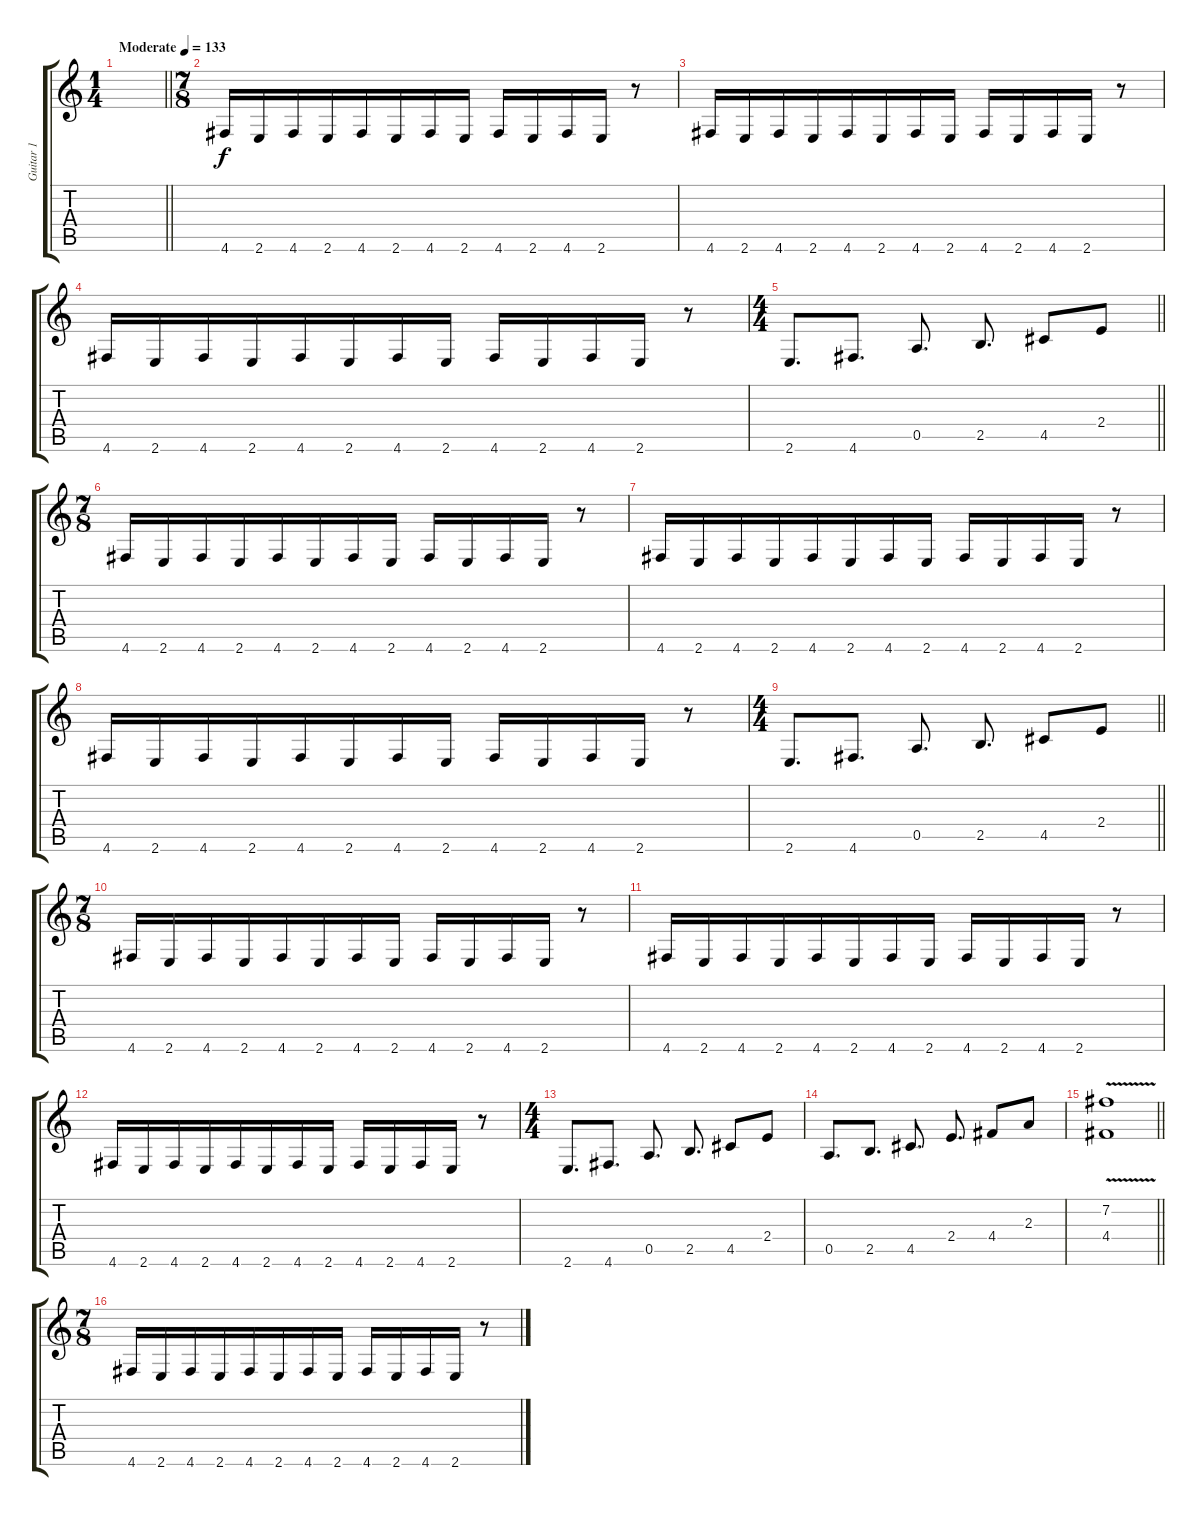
\track ("Guitar 1" "Guitar 1") {instrument distortionguitar}
\staff {score tabs}
\tuning (E4 B3 G3 D3 A2 D2) {hide}
\ts (1 4)
\tempo (133 "Moderate")
\clef g2
\barLineRight lightlight
\ks c
|
\ts (7 8)
4.6.16 2.6.16 4.6.16 2.6.16 4.6.16 2.6.16 4.6.16 2.6.16 4.6.16 2.6.16 4.6.16 2.6.16 r.8 |
4.6.16 2.6.16 4.6.16 2.6.16 4.6.16 2.6.16 4.6.16 2.6.16 4.6.16 2.6.16 4.6.16 2.6.16 r.8 |
4.6.16 2.6.16 4.6.16 2.6.16 4.6.16 2.6.16 4.6.16 2.6.16 4.6.16 2.6.16 4.6.16 2.6.16 r.8 |
\ts (4 4)
\barLineRight lightlight
2.6.8{d} 4.6.8{d} 0.5.8{d} 2.5.8{d} 4.5.8 2.4.8 |
\ts (7 8)
4.6.16 2.6.16 4.6.16 2.6.16 4.6.16 2.6.16 4.6.16 2.6.16 4.6.16 2.6.16 4.6.16 2.6.16 r.8 |
4.6.16 2.6.16 4.6.16 2.6.16 4.6.16 2.6.16 4.6.16 2.6.16 4.6.16 2.6.16 4.6.16 2.6.16 r.8 |
4.6.16 2.6.16 4.6.16 2.6.16 4.6.16 2.6.16 4.6.16 2.6.16 4.6.16 2.6.16 4.6.16 2.6.16 r.8 |
\ts (4 4)
\barLineRight lightlight
2.6.8{d} 4.6.8{d} 0.5.8{d} 2.5.8{d} 4.5.8 2.4.8 |
\ts (7 8)
4.6.16 2.6.16 4.6.16 2.6.16 4.6.16 2.6.16 4.6.16 2.6.16 4.6.16 2.6.16 4.6.16 2.6.16 r.8 |
4.6.16 2.6.16 4.6.16 2.6.16 4.6.16 2.6.16 4.6.16 2.6.16 4.6.16 2.6.16 4.6.16 2.6.16 r.8 |
4.6.16 2.6.16 4.6.16 2.6.16 4.6.16 2.6.16 4.6.16 2.6.16 4.6.16 2.6.16 4.6.16 2.6.16 r.8 |
\ts (4 4)
2.6.8{d} 4.6.8{d} 0.5.8{d} 2.5.8{d} 4.5.8 2.4.8 |
0.5.8{d} 2.5.8{d} 4.5.8{d} 2.4.8{d} 4.4.8 2.3.8 |
\barLineRight lightlight
(7.2{v} 4.4{v}).1 |
\ts (7 8)
4.6.16 2.6.16 4.6.16 2.6.16 4.6.16 2.6.16 4.6.16 2.6.16 4.6.16 2.6.16 4.6.16 2.6.16 r.8
